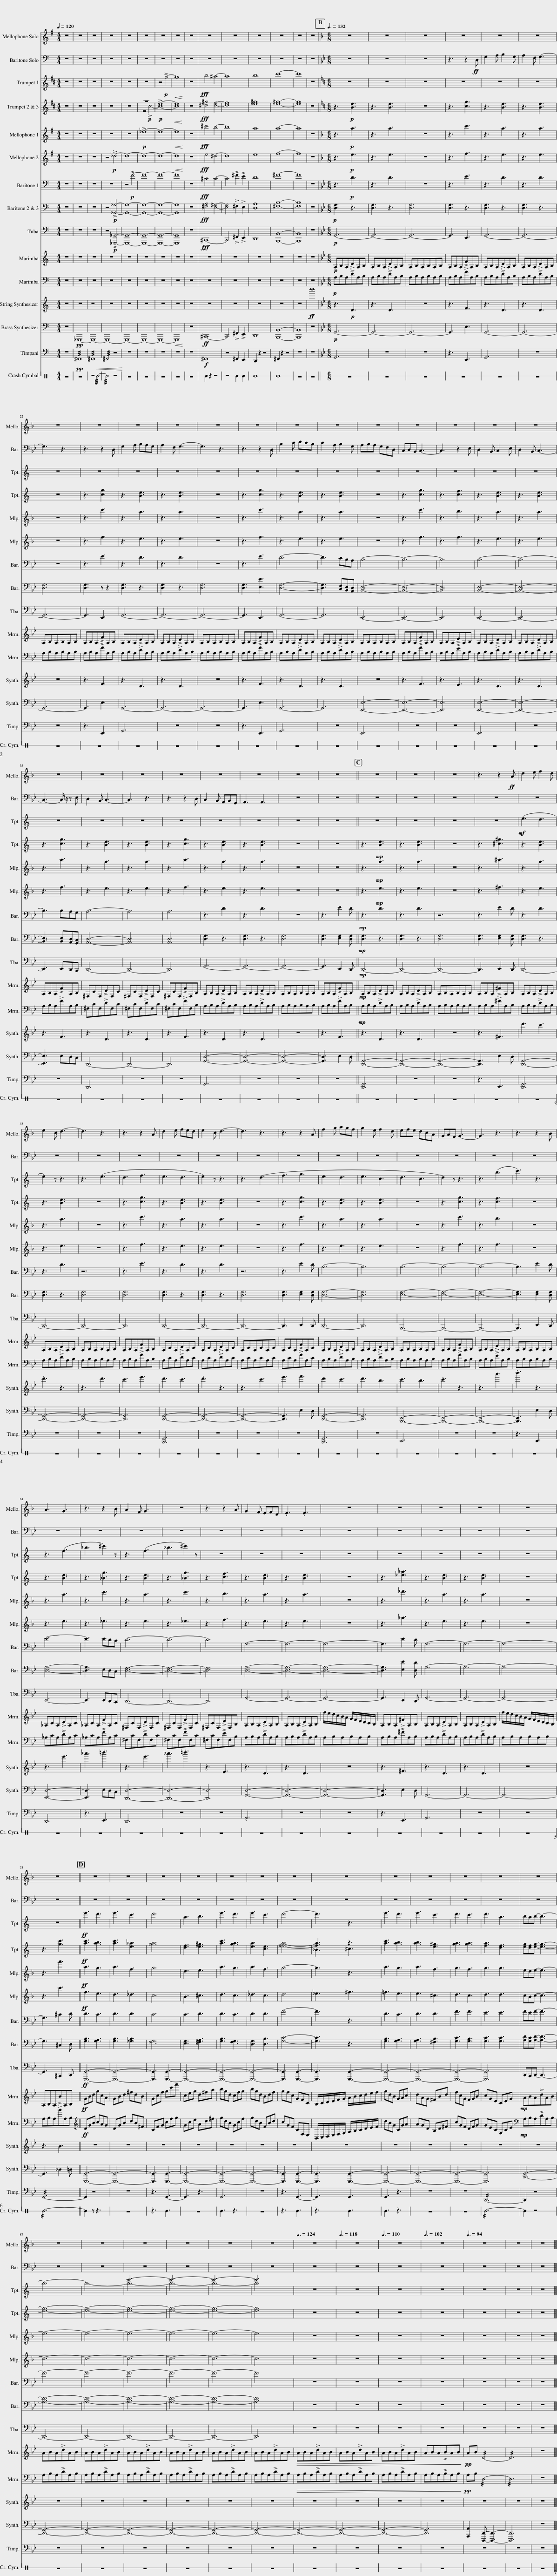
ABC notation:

X:1
%%score 1 2 ( 3 4 ) ( 5 6 ) 7 8 9 10 11 12 13 14 15 16 17 18 19
L:1/8
Q:1/4=120
M:4/4
I:linebreak $
K:C
V:1 treble transpose=-7
V:2 bass
V:3 treble transpose=-2
V:4 treble transpose="-2 "
V:5 treble transpose=-2
V:6 treble transpose="-2 "
V:7 treble transpose=-7
V:8 treble transpose=-7
V:9 bass
V:10 bass
V:11 bass
V:12 treble
V:13 bass
V:14 treble
V:15 bass
V:16 bass
V:17 bass
V:18 perc stafflines=1
K:none
V:19 perc stafflines=1
K:none
V:1
[K:G] z8 | z8 | z8 | z8 | z8 | %5
 z8 | z8 | z8 | z8 | z8 | %10
 z8 | z8 | z8 | z8 | z8 || %15
[K:F][M:6/8][Q:3/8=132] z6 | z6 | z6 | z6 | z6 | %20
 z6 |$ z6 | z6 | z6 | z6 | %25
 z6 | z6 | z6 | z6 | z6 | %30
 z6 | z6 | z6 | z6 |$ z6 | %35
 z6 | z6 | z6 | z6 | z6 | %40
 z6 | z6 || z6 | z6 | z6 | %45
 z3 z2!ff! A | d2 e f2 d |$ e2 c d3- | d3 z3 | z3 z2 A | %50
 d2 e fed | e2 c d3- | d3 z3 | z3 z2 A | f2 g agf | %55
 g2 e f2 d | efe dcA | GAF G3- | G3 z3 | z3 z2 B |$ %60
 A3 G3 | z3 z2 B | A2 F G3 | z6 | z3 z2 A | %65
 G2 F EFD | .E3 .E3 | z6 | z6 | z6 | %70
 z6 | z6 |$ z6 || z6 | z6 | %75
 z6 | z6 | z6 | z6 | z6 | %80
 z6 | z6 | z6 | z6 | z6 | %85
 z6 |$ z6 | z6 | z6 | z6 | %90
 z6 | z6 |[Q:3/8=124] z6 |[Q:3/8=118] z6 |[Q:3/8=110] z6 | %95
[Q:3/8=102] z6 |[Q:3/8=94] z6 | z6 | z6 |] %99
V:2
 z8 | z8 | z8 | z8 | z8 | %5
 z8 | z8 | z8 | z8 | z8 | %10
 z8 | z8 | z8 | z8 | z8 || %15
[K:Bb][M:6/8] z6 | z6 | z6 | z3 z2!ff! D, | G,2 A, B,2 G, | %20
 A,2 F, G,3- |$ G,3 z3 | z3 z2 D, | G,2 A, B,A,G, | A,2 F, G,3- | %25
 G,3 z3 | z3 z2 D, | B,2 C DCB, | C2 A, B,2 G, | A,B,A, G,F,D, | %30
 C,D,B,, C,3- | C,3 z2 E, | D,2 B,, C,2 E, | D,2 B,, C,3- |$ C,3- C,/ z/ z E, | %35
 D,2 B,, C,3- | C,3 z3 | z3 z2 D, | C,2 B,, A,,B,,G,, | A,,3 A,,3 | %40
 z6 | z6 || z6 | z6 | z6 | %45
 z6 | z6 |$ z6 | z6 | z6 | %50
 z6 | z6 | z6 | z6 | z6 | %55
 z6 | z6 | z6 | z6 | z6 |$ %60
 z6 | z6 | z6 | z6 | z6 | %65
 z6 | z6 | z6 | z6 | z6 | %70
 z6 | z6 |$ z6 || z6 | z6 | %75
 z6 | z6 | z6 | z6 | z6 | %80
 z6 | z6 | z6 | z6 | z6 | %85
 z6 |$ z6 | z6 | z6 | z6 | %90
 z6 | z6 | z6 | z6 | z6 | %95
 z6 | z6 | z6 | z6 |] %99
V:3
[K:D] z8 | z8 | z8 | z8 | z8 | %5
 z8 | z4!p! !>!g4- |!<(! g8!<)! | z8 |!fff! b4 ^a4- | %10
 a8 | b8 | c'8- | c'8 | z8 || %15
[K:C][M:6/8] z6 | z6 | z6 | z6 | z6 | %20
 z6 |$ z6 | z6 | z6 | z6 | %25
 z6 | z6 | z6 | z6 | z6 | %30
 z6 | z6 | z6 | z6 |$ z6 | %35
 z6 | z6 | z6 | z6 | z6 | %40
 z6 | z6 || z6 | z6 | z6 | %45
 z6 |!mf! (e3 d3 |$ e2) z z3 | z3 (e3 | d3 f3 | %50
 e3 d3 | e2) z z3 | z3 (d3 | f3 g3 | e3 d3 | %55
 e3 c3 | d3 c3 | d2) z z3 | z3 (b3 | c'3) z3 |$ %60
 z3 (f3 | _b3 ^c'2) z | z3 (f3 | _b3 ^c'2) z | z6 | %65
 z6 | z6 | z6 | z6 | z6 | %70
 z6 | z6 |$ z6 ||!ff! e'3 d'3 | e'3 c'3 | %75
 d'6 | a3 b3 | e'3 d'3 | e'3 c'3 | d'6- | %80
 d'3 z3 | e'3 d'3 | e'3 c'3 | d'3 c'3 | d'3 a3 | %85
 bab- b3- |$ b6- | b6- | e'6- | e'6- | %90
 e'6- | e'6 | z6 | z6 | z6 | %95
 z6 | z6 | z6 | z6 |] %99
V:4
[K:D] x8 | x8 | x8 | x8 | x8 | %5
 x8 | x8 | x8 | x8 | x8 | %10
 x8 | x8 | x8 | x8 | x8 || %15
[K:C][M:6/8] x6 | x6 | x6 | x6 | x6 | %20
 x6 |$ x6 | x6 | x6 | x6 | %25
 x6 | x6 | x6 | x6 | x6 | %30
 x6 | x6 | x6 | x6 |$ x6 | %35
 x6 | x6 | x6 | x6 | x6 | %40
 x6 | x6 || x6 | x6 | x6 | %45
 x6 | x6 |$ x6 | x6 | x6 | %50
 x6 | x6 | x6 | x6 | x6 | %55
 x6 | x6 | x6 | x6 | x6 |$ %60
 x6 | x6 | x6 | x6 | x6 | %65
 x6 | x6 | x6 | x6 | x6 | %70
 x6 | x6 |$ x6 || x6 | x6 | %75
 x6 | x6 | x6 | x6 | x6 | %80
 x6 | x6 | x6 | x6 | x6 | %85
 x6 |$ x6 | x6 | b6- | b6- | %90
 b6- | b6 | x6 | x6 | x6 | %95
 x6 | x6 | x6 | x6 |] %99
V:5
[K:D] z8 | z8 | z8 | z8 | z8 | %5
 z8 |!p! !>!e8- |!<(! e8!<)! | z8 |!fff! [^d^g]4 [df]4- | %10
 [df]8 | [e^g]8 | [e^g]8- | [eg]8 | z8 || %15
[K:C][M:6/8] z3!p! [Be]3 | z3 [Be]3 | z6 | z3 [cg]3 | z3 [Be]3 | %20
 z3 [Be]3 |$ z6 | z3 [cg]3 | z3 [Be]3 | z3 [Be]3 | %25
 z6 | z3 [cg]3 | z3 [Be]3 | z3 [Be]3 | z6 | %30
 z3 [cg]3 | z3 [cf]3 | z3 [Be]3 | z3 [Be]3 |$ z3 [cg]3 | %35
 z3 [Be]3 | z3 [Be]3 | z3 [cg]3 | z3 [Be]3 | z3 [Be]3 | %40
 z6 | z6 || z3!mp! [Be]3 | z3 [Be]3 | z6 | %45
 z3 [^c^g]3 | z3 [Be]3 |$ z3 [Be]3 | z6 | z3 [cg]3 | %50
 z3 [Be]3 | z3 [Be]3 | z6 | z3 [cg]3 | z3 [Be]3 | %55
 z3 [Be]3 | z6 | z3 [cg]3 | z3 [cf]3 | z6 |$ %60
 z3 [Be]3 | z3 [_Bg]3 | z3 [Be]3 | z3 [_Bg]3 | z3 [cf]3 | %65
 z3 [Be]3 | z3 [Be]3 | z6 | z3 [_e_a]3 | z3 [Be]3 | %70
 z3 [Be]3 | z6 |$ z3 [gc']3 ||!ff! [ac']3 [ab]3 | [ac']3 [e_a]3 | %75
 [ga]6 | [df]3 [e^g]3 | [ac']3 [ga]3 | [ea]3 [ce]3 | [^^fa]6- | %80
 [fa]3 z3 | [ac']3 [ab]3 | [ab]3 [e^g]3 | [ga]3 [ga]3 | [fa]3 [df]3 | %85
 [eg][df][eg]- [eg]3- |$ [eg]6- | [eg]6- | [eg]6- | [eg]6- | %90
 [eg]6- | [eg]6 | z6 | z6 | z6 | %95
 z6 | z6 | z6 | z6 |] %99
V:6
[K:D] x8 | x8 | x8 | x8 | x8 | %5
 z4!p! !>!c4- | c8- | c8 | x8 | x8 | %10
 x8 | x8 | x8 | x8 | x8 || %15
[K:C][M:6/8] x6 | x6 | x6 | x6 | x6 | %20
 x6 |$ x6 | x6 | x6 | x6 | %25
 x6 | x6 | x6 | x6 | x6 | %30
 x6 | x6 | x6 | x6 |$ x6 | %35
 x6 | x6 | x6 | x6 | x6 | %40
 x6 | x6 || x6 | x6 | x6 | %45
 x6 | x6 |$ x6 | x6 | x6 | %50
 x6 | x6 | x6 | x6 | x6 | %55
 x6 | x6 | x6 | x6 | x6 |$ %60
 x6 | x6 | x6 | x6 | x6 | %65
 x6 | x6 | x6 | x6 | x6 | %70
 x6 | x6 |$ x6 || x6 | x6 | %75
 x6 | x6 | x6 | x6 | x6 | %80
 _B3 ^c3 | x6 | x6 | x6 | x6 | %85
 x6 |$ x6 | x6 | x6 | x6 | %90
 x6 | x6 | x6 | x6 | x6 | %95
 x6 | x6 | x6 | x6 |] %99
V:7
[K:G] z8 | z8 | z8 | z8 | z8 | %5
!p! !>!_e8- | e8- |!<(! e8!<)! | z8 |!fff! ^c'4 b4- | %10
 b8 | a8 | a8- | a8 | z8 || %15
[K:F][M:6/8] z3!p! a3 | z3 a3 | z6 | z3 c'3 | z3 a3 | %20
 z3 a3 |$ z6 | z3 c'3 | z3 a3 | z3 a3 | %25
 z6 | z3 c'3 | z3 a3 | z3 a3 | z6 | %30
 z3 c'3 | z3 b3 | z3 a3 | z3 a3 |$ z3 c'3 | %35
 z3 a3 | z3 a3 | z3 c'3 | z3 a3 | z3 a3 | %40
 z6 | z6 || z3!mp! a3 | z3 a3 | z6 | %45
 z3 ^c'3 | z3 a3 |$ z3 a3 | z6 | z3 c'3 | %50
 z3 a3 | z3 a3 | z6 | z3 c'3 | z3 a3 | %55
 z3 a3 | z6 | z3 c'3 | z3 b3 | z6 |$ %60
 z3 a3 | z3 c'3 | z3 a3 | z3 c'3 | z3 b3 | %65
 z3 a3 | z3 a3 | z6 | z3 _d'3 | z3 a3 | %70
 z3 a3 | z6 |$ z3 f'3 ||!ff! a3 g3 | a3 f3 | %75
 g6 | d3 e3 | a3 g3 | a3 f3 | g6- | %80
 g3 z3 | a3 g3 | a3 f3 | g3 f3 | g3 g3 | %85
 ede- e3- |$ e6- | e6- | e6- | e6- | %90
 e6- | e6 | z6 | z6 | z6 | %95
 z6 | z6 | z6 | z6 |] %99
V:8
[K:G] z8 | z8 | z8 | z4!p! !>!_d4- | d8- | %5
 d8- | d8- |!<(! d8!<)! | z8 |!fff! e4 ^d4- | %10
 d8 | e8 | f8- | f8 | z8 || %15
[K:F][M:6/8] z3!p! e3 | z3 e3 | z6 | z3 f3 | z3 e3 | %20
 z3 e3 |$ z6 | z3 f3 | z3 e3 | z3 e3 | %25
 z6 | z3 f3 | z3 e3 | z3 e3 | z6 | %30
 z3 f3 | z3 f3 | z3 e3 | z3 e3 |$ z3 f3 | %35
 z3 e3 | z3 e3 | z3 f3 | z3 e3 | z3 e3 | %40
 z6 | z6 || z3!mp! e3 | z3 e3 | z6 | %45
 z3 ^f3 | z3 e3 |$ z3 e3 | z6 | z3 f3 | %50
 z3 e3 | z3 e3 | z6 | z3 f3 | z3 e3 | %55
 z3 e3 | z6 | z3 f3 | z3 f3 | z6 |$ %60
 z3 e3 | z3 _e3 | z3 e3 | z3 _e3 | z3 f3 | %65
 z3 e3 | z3 e3 | z6 | z3 _a3 | z3 e3 | %70
 z3 e3 | z6 |$ z3 c'3 ||!ff! f3 e3 | d3 _d3 | %75
 c6 | B3 ^c3 | d3 c3 | _d3 c3 | d6 | %80
 _e3 ^f3 | =f3 e3 | e3 ^c3 | d3 c3 | d3 d3 | %85
 cBc- c3- |$ c6- | c6- | c6- | c6- | %90
 c6- | c6 | z6 | z6 | z6 | %95
 z6 | z6 | z6 | z6 |] %99
V:9
 z8 | z8 | z8 | z8 | z4!p! !>!F4- | %5
 F8- | F8- | F8 | z8 |!fff! ^C4 C4- | %10
 C4 !>!^F2 !>!E2 | D8 | ^F8- | F8 | z8 || %15
[K:Bb][M:6/8] z3!p! D3 | z3 D3 | z6 | z3 E3 | z3 D3 | %20
 z3 D3 |$ z6 | z3 E3 | z3 D3 | z3 D3 | %25
 z6 | z3 E3 | D6- | D3 CB,A, | B,6- | %30
 B,6- | B,6 | B,6- | B,6- |$ B,3 B,A,G, | %35
 A,6- | A,6 | A,6 | z3 D3 | z3 D3 | %40
 z6 | z3 E2 D ||!mp! z3 D3 | z3 D3 | z6 | %45
 z3 E2 D | z3 D3 |$ z3 D3 | z6 | z3 E3 | %50
 z3 D3 | z3 D3 | z6 | z3 E2 D | B,6- | %55
 B,6 | B,6- | B,6- | B,6- | B,3 E2 D |$ %60
 E6- | E3 EDC | D6- | D6- | D6 | %65
 G,6- | G,6- | G,6- | G,3 E2 D | G,6- | %70
 G,6- | G,6- |$ G,3 ^C2 D || D3 C3 | D3 D3 | %75
 C6 | C3 D3 | D3 C3 | D3 D3 | F6- | %80
 F3 z3 | D3 C3 | D3 D3 | F3 F3 | E3 E3 | %85
 FEF- F3- |$ F6- | F6- | F6- | F6- | %90
 F6- | F6 | z6 | z6 | z6 | %95
 z6 | z6 | z6 | z6 |] %99
V:10
 z8 | z8 | z8 | z4!p! !>![_G,,_G,]4- | [G,,G,]8- | %5
 [G,,G,]8- | [G,,G,]8- | [G,,G,]8 | z8 |!fff! [^F,A,]4 [E,^G,]4- | %10
 [E,G,]4 !>!^F,2 !>!E,2 | [D,A,]8 | [^F,B,]8- | [F,B,]8 | z8 || %15
[K:Bb][M:6/8]!p! [D,G,]3 z3 | [D,G,]3 z3 | [D,G,]6 | [D,G,]3 z3 | [D,G,]3 z3 | %20
 [D,G,]3 z3 |$ [D,G,]6 | [D,G,]3 z z2 | [D,G,]3 z3 | [D,G,]3 z3 | %25
 [D,G,]6 | [D,G,]3 [E,E]3 | [D,G,]6- | [D,G,]3 [C,F,][B,,E,][A,,D,] | [B,,E,]6- | %30
 [B,,E,]6- | [B,,E,]6 | [B,,E,]6- | [B,,E,]6- |$ [B,,E,]3 [B,,E,][A,,D,][G,,C,] | %35
 [A,,D,]6- | [A,,D,]6 | [A,,D,]6 | [D,G,]3 z3 | [D,G,]3 z3 | %40
 [D,G,]6 | [D,G,]3 [E,G,]2 [D,G,] ||!mp! [D,G,]3 z3 | [D,G,]3 z3 | [D,G,]6 | %45
 [D,G,]3 [E,G,]2 [D,G,] | [D,G,]3 z3 |$ [D,G,]3 z3 | [D,G,]6 | [D,G,]6 | %50
 [D,G,]3 z3 | [D,G,]3 z3 | [D,G,]6 | [D,G,]3 [E,G,]2 [D,G,] | [D,G,]6- | %55
 [D,G,]6 | [E,G,]6- | [E,G,]6- | [E,G,]6- | [E,G,]3 [E,G,]2 [D,G,] |$ %60
 [D,G,]6- | [D,G,]3 E,D,C, | [D,F,]6- | [D,F,]6- | [D,F,]6 | %65
 [D,G,]6- | [D,G,]6- | [D,G,]6- | [D,G,]3 [E,E]2 [D,D] | G,6- | %70
 G,6- | G,6- |$ G,3 ^C,2 D, || [G,B,]3 [G,A,]3 | [G,B,]3 [_G,B,]3 | %75
 [F,G,]6 | [E,G,]3 [^F,A,]3 | [G,B,]3 [F,G,]3 | [D,G,]3 [D,B,]3 | [G,C]6- | %80
 [G,C]3 z3 | [G,B,]3 [G,A,]3 | [G,A,]3 [^F,B,]3 | [G,C]3 [G,B,]3 | [G,C]3 [G,C]3 | %85
 [A,D][G,C][A,D]- [A,D]3- |$ [A,D]6- | [A,D]6- | [A,D]6- | [A,D]6- | %90
 [A,D]6- | [A,D]6 | z6 | z6 | z6 | %95
 z6 | z6 | z6 | z6 |] %99
V:11
 z8 | z8 | z8 | z4!p! !>![_G,,,_G,,]4- | [G,,,G,,]8- | %5
 [G,,,G,,]8- | [G,,,G,,]8- | [G,,,G,,]8 | z8 |!fff! ^C,,8- | %10
 C,,4 !>!^F,,2 !>!E,,2 | D,,8 | [B,,,B,,]8- | [B,,,B,,]8 | z8 || %15
[K:Bb][M:6/8]!p! G,,6- | G,,6- | G,,6- | G,,3 E,,3 | G,,6- | %20
 G,,6- |$ G,,6- | G,,3 E,,3 | G,,6- | G,,6- | %25
 G,,6- | G,,3 E,,3 | G,,6- | G,,6 | E,,6- | %30
 E,,6- | E,,6 | E,,6- | E,,6- |$ E,,3 E,,D,,C,, | %35
 D,,6- | D,,6- | D,,6 | G,,6- | G,,6- | %40
 G,,6- | G,,3 E,,2 D,, ||!mp! D,,6- | D,,6- | D,,6- | %45
 D,,3 E,,2 D,, | D,,6- |$ D,,6- | D,,6- | D,,6 | %50
 D,,6- | D,,6- | D,,6- | D,,3 E,,2 D,, | D,,6- | %55
 D,,6 | B,,,6- | B,,,6- | B,,,6- | B,,,3 E,,2 D,, |$ %60
 E,,6- | E,,3 E,,D,,C,, | D,,6- | D,,6- | D,,6 | %65
 G,,6- | G,,6- | G,,6- | G,,3 E,,2 D,, | G,,6- | %70
 G,,6- | G,,6- |$ G,,3 ^C,,2 D,, ||!ff! [G,,,G,,]6- | [G,,,G,,]6- | %75
 [G,,,G,,]3 [G,,,G,,]3- | [G,,,G,,]6- | [G,,,G,,]6- | [G,,,G,,]6- | [G,,,G,,]3 [G,,,G,,]3- | %80
 [G,,,G,,]3 [G,,,G,,]3- | [G,,,G,,]6- | [G,,,G,,]6- | [G,,,G,,]6- | [G,,,G,,]6 | %85
 D,,C,,D,,- D,,3- |$ D,,6- | D,,6- | D,,6- | D,,6- | %90
 D,,6- | D,,6 | z6 | z6 | z6 | %95
 z6 | z6 | z6 | z6 |] %99
V:12
 z8 | z8 | z8 | z8 | z8 | %5
 z8 | z8 | z8 | z8 | z8 | %10
 z8 | z8 | z8 | z8 | z8 || %15
[K:Bb][M:6/8]!p! A,B,A,!>!DA,B, | A,B,A,!>!DA,B, | A,B,A,B,A,B, | A,B,A,!>!FA,B, | A,B,A,!>!DA,B, | %20
 A,B,A,!>!DA,B, |$ A,B,A,B,A,B, | A,B,A,!>!FA,B, | A,B,A,!>!DA,B, | A,B,A,!>!DA,B, | %25
 A,B,A,B,A,B, | A,B,A,!>!FA,B, | A,B,A,!>!DA,B, | A,B,A,!>!DA,B, | A,B,A,B,A,B, | %30
 A,B,A,!>!FA,B, | A,B,A,!>!EA,B, | A,B,A,!>!DA,B, | A,B,A,!>!DA,B, |$ A,B,A,!>!FA,B, | %35
 ^F,CF,!>!DF,C | ^F,CF,!>!DF,C | ^F,CF,!>!FF,B, | A,B,A,!>!DA,B, | A,B,A,!>!DA,B, | %40
 A,B,A,B,A,B, | A,B,A,!>!FA,B, ||!mp! A,B,A,!>!DA,B, | A,B,A,!>!DA,B, | A,B,A,B,A,B, | %45
 A,B,A,!>!^FA,B, | A,B,A,!>!DA,B, |$ A,B,A,!>!DA,B, | A,B,A,B,A,B, | A,B,A,!>!FA,B, | %50
 A,CA,!>!DA,C | A,CA,!>!DA,C | A,CA,CA,C | A,CA,!>!FA,C | A,B,A,!>!DA,B, | %55
 A,B,A,!>!DA,B, | A,B,A,B,A,B, | A,B,A,!>!FA,B, | A,B,A,!>!EA,B, | A,B,A,B,A,B, |$ %60
 _A,CA,!>!DA,C | _A,CA,!>!FA,C | ^F,CF,!>!DF,C | ^F,CF,!>!FF,C | ^F,CF,!>!EF,B, | %65
 A,B,A,!>!DA,B, | A,B,A,!>!DA,B, | f/e/d/c/B/A/ G/F/E/D/C/B,/ | A,B,A,!>!^FA,B, | A,B,A,!>!DA,B, | %70
 A,B,A,!>!DA,B, | f/e/d/c/B/A/ G/F/E/D/C/B,/ |$ A,B,A,!>!BA,B, ||!ff! GBd gcA | GBd ^fdB | %75
 Gcf gc'f' | ceg d^fa | bgd cfg | bgd Bdf | gfc GFC | %80
 B,/C/D/E/F/G/ A/B/c/d/e/f/ | gdB GAc | dAG ^FBd | fcG FGB | cGE CEG | %85
!mp! ABA!>!dAB |$ ABA!>!dAB | ABA!>!dAB | ABA!>!dAB | ABA!>!dAB | %90
 ABA!>!dAB | ABA!>!dAB |!>(! ABA!>!dAB | ABA!>!dAB | ABA!>!dAB | %95
 ABA!>!BAB!>)! |!pp! AB !//!D4- | !//!D6 | z6 |] %99
V:13
 z8 | z8 | z8 | z8 | z8 | %5
 z8 | z8 | z8 | z8 | z8 | %10
 z8 | z8 | z8 | z8 | z8 || %15
[K:Bb][M:6/8]!p! A,B,A,!>!DA,B, | A,B,A,!>!DA,B, | A,B,A,B,A,B, | A,B,A,!>!FA,B, | A,B,A,!>!DA,B, | %20
 A,B,A,!>!DA,B, |$ A,B,A,B,A,B, | A,B,A,!>!FA,B, | A,B,A,!>!DA,B, | A,B,A,!>!DA,B, | %25
 A,B,A,B,A,B, | A,B,A,!>!FA,B, | A,B,A,!>!DA,B, | A,B,A,!>!DA,B, | A,B,A,B,A,B, | %30
 A,B,A,!>!FA,B, | A,B,A,!>!EA,B, | A,B,A,!>!DA,B, | A,B,A,!>!DA,B, |$ A,B,A,!>!FA,B, | %35
 ^F,CF,!>!DF,C | ^F,CF,!>!DF,C | ^F,CF,!>!FF,B, | A,B,A,!>!DA,B, | A,B,A,!>!DA,B, | %40
 A,B,A,B,A,B, | A,B,A,!>!FA,B, ||!mp! A,B,A,!>!DA,B, | A,B,A,!>!DA,B, | A,B,A,B,A,B, | %45
 A,B,A,!>!^FA,B, | A,B,A,!>!DA,B, |$ A,B,A,!>!DA,B, | A,B,A,B,A,B, | A,B,A,!>!FA,B, | %50
 A,CA,!>!DA,C | A,CA,!>!DA,C | A,CA,CA,C | A,CA,!>!FA,C | A,B,A,!>!DA,B, | %55
 A,B,A,!>!DA,B, | A,B,A,B,A,B, | A,B,A,!>!FA,B, | A,B,A,!>!EA,B, | A,B,A,B,A,B, |$ %60
 _A,CA,!>!DA,C | _A,CA,!>!FA,C | ^F,CF,!>!DF,C | ^F,CF,!>!FF,C | ^F,CF,!>!EF,B, | %65
 A,B,A,!>!DA,B, | A,B,A,!>!DA,B, | A,B,A,B,A,B, | A,B,A,!>!^FA,B, | A,B,A,!>!DA,B, | %70
 A,B,A,!>!DA,B, | A,B,A,B,A,B, |$ A,B,A,!>!BA,B, ||[K:treble]!ff! DGB cAG | DGB dB^F | %75
 CFG cfg | Gce Ad^f | gdB Gcf | gdB FBd | cGF CF,E, | %80
 B,,/C,/D,/E,/F,/G,/ A,/B,/C/D/E/F/ | dBG CGA | AGD B,D^F | cGF DFG | GEC G,CE | %85
[K:bass]!mp! A,B,A,!>!DA,B, |$ A,B,A,!>!DA,B, | A,B,A,!>!DA,B, | A,B,A,!>!DA,B, | A,B,A,!>!DA,B, | %90
 A,B,A,!>!DA,B, | A,B,A,!>!DA,B, |!>(! A,B,A,!>!DA,B, | A,B,A,!>!DA,B, | A,B,A,!>!DA,B, | %95
 A,B,A,!>!B,A,B,!>)! |!pp! A,B, !//!D,4- | !//!D,6 | z6 |] %99
V:14
 z8 | z8 | z8 | z8 | z8 | %5
 z8 | z8 | z8 | z8 | z8 | %10
 z8 | z8 | z8 | z8 |!ff! b'8 || %15
[K:Bb][M:6/8] z3!p! D3 | z3 D3 | z6 | z3 F3 | z3 D3 | %20
 z3 D3 |$ z6 | z3 F3 | z3 D3 | z3 D3 | %25
 z6 | z3 F3 | z3 D3 | z3 D3 | z6 | %30
 z3 F3 | z3 E3 | z3 D3 | z3 D3 |$ z3 F3 | %35
 z3 D3 | z3 D3 | z3 F3 | z3 D3 | z3 D3 | %40
 z6 | z3 F3 || z3 D3 | z3 D3 | z6 | %45
 z3 ^F3 | d'3 c'3 |$ .d'3 z3 | z3 d'3 | c'3 e'3 | %50
 d'3 c'3 | .d'3 z3 | z3 c'3 | e'3 f'3 | d'3 c'3 | %55
 d'3 b3 | c'3 b3 | .c'3 z3 | z3 a'3 | .b'3 z3 |$ %60
 z3 e'3 | _a'3 .=b'3 | z3 e'3 | _a'3 .=b'3 | z3 E3 | %65
 z3 D3 | z3 D3 | z6 | z3 ^F3 | z3 D3 | %70
 z3 D3 | z6 |$ z3 B3 || z6 | z6 | %75
 z6 | z6 | z6 | z6 | z6 | %80
 z6 | z6 | z6 | z6 | z6 | %85
 z6 |$ z6 | z6 | z6 | z6 | %90
 z6 | z6 | z6 | z6 | z6 | %95
 z6 | z6 | z6 | z6 |] %99
V:15
 z8 |!pp! _G,,,8- | G,,,8- | G,,,8- | G,,,8- | %5
 G,,,8- | G,,,8- |!<(! G,,,8!<)! | z8 |!ff! ^C,,8- | %10
 C,,4 !>!^F,,2 !>!E,,2 | D,,8 | [B,,,B,,]8- | [B,,,B,,]8 | z8 || %15
[K:Bb][M:6/8]!p! G,,6- | G,,6- | G,,6- | G,,3 E,3 | G,,6- | %20
 G,,6- |$ G,,6- | G,,3 E,3 | G,,6- | G,,6- | %25
 G,,6- | G,,3 E,3 | G,,6- | G,,6 | [E,,E,]6- | %30
 [E,,E,]6- | [E,,E,]6 | [E,,E,]6- | [E,,E,]6- |$ [E,,E,]3 E,D,C, | %35
 D,,6- | D,,6- | D,,6 | [G,,D,]6- | [G,,D,]6- | %40
 [G,,D,]6- | [G,,D,]3 E,2 D, || [D,,G,,]6- | [D,,G,,]6- | [D,,G,,]6- | %45
 [D,,G,,]3 E,2 D, | [D,,G,,]6- |$ [D,,G,,]6- | [D,,G,,]6- | [D,,G,,]6 | %50
 [D,,G,,]6- | [D,,G,,]6- | [D,,G,,]6- | [D,,G,,]3 E,2 D, | [D,,G,,]6- | %55
 [D,,G,,]6 | [B,,,E,,]6- | [B,,,E,,]6- | [B,,,E,,]6- | [B,,,E,,]3 E,2 D, |$ %60
 [E,,D,]6- | [E,,D,]3 E,D,C, | [D,,D,]6- | [D,,D,]6- | [D,,D,]6 | %65
 [G,,D,]6- | [G,,D,]6- | [G,,D,]6- | [G,,D,]3 E,2 D, | G,,6- | %70
 G,,6- | G,,6- |$ G,,3 _D,2 =D, || [G,,,G,,]6- | [G,,,G,,]6- | %75
 [G,,,G,,]3 [G,,,G,,]3- | [G,,,G,,]6- | [G,,,G,,]6- | [G,,,G,,]6- | [G,,,G,,]3 [G,,,G,,]3- | %80
 [G,,,G,,]3 [G,,,G,,]3- | [G,,,G,,]6- | [G,,,G,,]6- | [G,,,G,,]6- | [G,,,G,,]6 | %85
 [D,,G,,]6- |$ [D,,G,,]6- | [D,,G,,]6- | [D,,G,,]6- | [D,,G,,]6- | %90
 [D,,G,,]6- | [D,,G,,]6- | [D,,G,,]6- | [D,,G,,]6- | [D,,G,,]6- | %95
 [D,,G,,]6 | [A,,,A,,]2 [D,,,D,,]- [D,,,D,,]3- | [D,,,D,,]6 | z6 |] %99
V:16
 z8 |!pp!!<(! !///!^F,,8!<)! | !///!^F,,8 | !///!^F,,4 z4 | z8 | %5
 z8 | z8 | z8 | z8 |!f! ^F,,8 | %10
 z4 ^F,,2 E,,2 | D,,2 z2 z4 | ^F,,2 z2 z4 | z8 | z8 || %15
[K:Bb][M:6/8] G,,6 | z6 | z6 | z3 E,,3 | G,,6 | %20
 z6 |$ z6 | z3 E,,3 | G,,6 | z6 | %25
 z6 | z3 E,,3 | G,,6 | z6 | E,,6 | %30
 z6 | z6 | E,,6 | z6 |$ z6 | %35
 D,,6 | z6 | z6 | G,,6 | z6 | %40
 z6 | z6 || [D,,G,,]6 | z6 | z6 | %45
 z3 E,,3 | [D,,G,,]6 |$ z6 | z6 | z6 | %50
 [D,,G,,]6 | z6 | z6 | z6 | [D,,G,,]6 | %55
 z6 | E,,6 | z6 | z6 | z3 E,,3 |$ %60
 D,,6 | z3 E,,3 | D,,6 | z6 | z6 | %65
 .G,,6 | z6 | z6 | z3 E,,3 | G,,6 | %70
 z6 | z6 |$ !//!G,,6- || G,,2 z4 | z6 | %75
 z3 G,,3- | G,,3 z3 | G,,6 | z6 | z3 G,,3- | %80
 G,,3 G,,3 | G,,3 z3 | z6 | z6 | !//!D,,6- | %85
 D,,2 z4 |$ z6 | z6 | z6 | z6 | %90
 z6 | z6 | z6 | z6 | z6 | %95
 z6 | z6 | z6 | z6 |] %99
V:17
 z8 |!pp!!ped! ^F,,/ F,,/ F,,/ F,,/ F,,/ F,,/ F,,/ F,,/ F,,/ F,,/ F,,/ F,,/ F,,/ F,,/ F,,/ F,,/ |!<(! ^F,,/ F,,/ F,,/ F,,/ F,,/ F,,/ F,,/ F,,/ F,,/ F,,/ F,,/ F,,/ F,,/ F,,/ F,,/ F,,/ | ^F,,/ F,,/ F,,/ F,,/ F,,/ F,,/ F,,/ F,,/!ped-up!!<)! z4 | z8 | %5
 z8 | z8 | z8 | z8 |!ff! ^F,,8 | %10
 z4 ^F,,2 E,,2 | D,,2 z2 z4 | ^F,,2 z2 z4 | z8 | z8 || %15
[K:Bb][M:6/8] G,,6 | z6 | z6 | z3 E,,3 | G,,6 | %20
 z6 |$ z6 | z3 E,,3 | G,,6 | z6 | %25
 z6 | z3 E,,3 | G,,6 | z6 | E,,6 | %30
 z6 | z6 | E,,6 | z6 |$ z6 | %35
 D,,6 | z6 | z6 | G,,6 | z6 | %40
 z6 | z6 || [D,,G,,]6 | z6 | z6 | %45
 z3 E,,3 | [D,,G,,]6 |$ z6 | z6 | z6 | %50
 [D,,G,,]6 | z6 | z6 | z6 | [D,,G,,]6 | %55
 z6 | E,,6 | z6 | z6 | z3 E,,3 |$ %60
 D,,6 | z3 E,,3 | D,,6 | z6 | z6 | %65
 .G,,6 | z6 | z6 | z3 E,,3 | G,,6 | %70
 z6 | z6 |$!mp!!ped! G,,/!<(! G,,/ G,,/ G,,/ G,,/ G,,/ G,,/ G,,/ G,,/ G,,/ G,,/ G,,/!ped-up!!<)! ||!ff! G,,2 z4 | z6 | %75
 z3 G,,3- | G,,3 z3 | G,,6 | z6 | z3 G,,3- | %80
 G,,3 G,,3 | G,,3 z3 | z6 | z6 |!mp!!ped! D,,/!<(! D,,/ D,,/ D,,/ D,,/ D,,/ D,,/ D,,/ D,,/ D,,/ D,,/ D,,/-!ped-up!!<)! | %85
 D,,2 D,,4 |$ z6 | z6 | z6 | z6 | %90
 z6 | z6 | z6 | z6 | z6 | %95
 z6 | z6 | z6 | z6 |] %99
V:18
 z8 | z8 | z4 !///!E4- | !///!E4 z4 | z8 | %5
 z8 | z8 | z8 | z8 | E2 z2 z4 | %10
 z4 E2 E2 | E8 | E8 | z8 | z8 || %15
[M:6/8] z6 | z6 | z6 | z6 | z6 | %20
 z6 |$ z6 | z6 | z6 | z6 | %25
 z6 | z6 | z6 | z6 | z6 | %30
 z6 | z6 | z6 | z6 |$ z6 | %35
 z6 | z6 | z6 | z6 | z6 | %40
 z6 | z6 || z6 | z6 | z6 | %45
 z6 | z6 |$ z6 | z6 | z6 | %50
 z6 | z6 | z6 | z6 | z6 | %55
 z6 | z6 | z6 | z6 | z6 |$ %60
 z6 | z6 | z6 | z6 | z6 | %65
 z6 | z6 | z6 | z6 | z6 | %70
 z6 | z6 |$ !//!E6- || E2 z z3 | z6 | %75
 z3 E3 | z6 | E3 z3 | z6 | z3 E3 | %80
 z3 E3 | E3 z3 | z6 | z6 | !//!E6- | %85
 E2 z4 |$ z6 | z6 | z6 | z6 | %90
 z6 | z6 | z6 | z6 | z6 | %95
 z6 | z6 | z6 | z6 |] %99
V:19
 z8 | z8 | z4!pp!!ped! E/4!<(! E/4 E/4 E/4 E/4 E/4 E/4 E/4 E/4 E/4 E/4 E/4 E/4 E/4 E/4 E/4 | E/4 E/4 E/4 E/4 E/4 E/4 E/4 E/4 E/4 E/4 E/4 E/4 E/4 E/4 E/4 E/4!ped-up!!<)! z/4 z/4 z/ z z2 | z8 | %5
 z8 | z8 | z8 | z8 | E2 z2 z4 | %10
 z2 z2 E2 E2 | E2 z2 z4 | E2 z2 z4 | z8 | z8 || %15
[M:6/8] z6 | z6 | z6 | z6 | z6 | %20
 z6 |$ z6 | z6 | z6 | z6 | %25
 z6 | z6 | z6 | z6 | z6 | %30
 z6 | z6 | z6 | z6 |$ z6 | %35
 z6 | z6 | z6 | z6 | z6 | %40
 z6 | z6 || z6 | z6 | z6 | %45
 z6 | z6 |$ z6 | z6 | z6 | %50
 z6 | z6 | z6 | z6 | z6 | %55
 z6 | z6 | z6 | z6 | z6 |$ %60
 z6 | z6 | z6 | z6 | z6 | %65
 z6 | z6 | z6 | z6 | z6 | %70
 z6 | z6 |$!mp!!ped! E/4!<(! E/4 E/4 E/4 E/4 E/4 E/4 E/4 E/4 E/4 E/4 E/4 E/4 E/4 E/4 E/4 E/4 E/4 E/4 E/4 E/4 E/4 E/4 E/4 || E2!ped-up!!<)! z4 | z6 | %75
 z3 E3 | z6 | E3 z3 | z6 | z3 E3 | %80
 z3 E3 | E3 z3 | z6 | z6 |!mp!!ped! E/4!<(! E/4 E/4 E/4 E/4 E/4 E/4 E/4 E/4 E/4 E/4 E/4 E/4 E/4 E/4 E/4 E/4 E/4 E/4 E/4 E/4 E/4 E/4 E/4 | %85
 E2!ped-up!!<)! z4 |$ z6 | z6 | z6 | z6 | %90
 z6 | z6 | z6 | z6 | z6 | %95
 z6 | z6 | z6 | z6 |] %99
